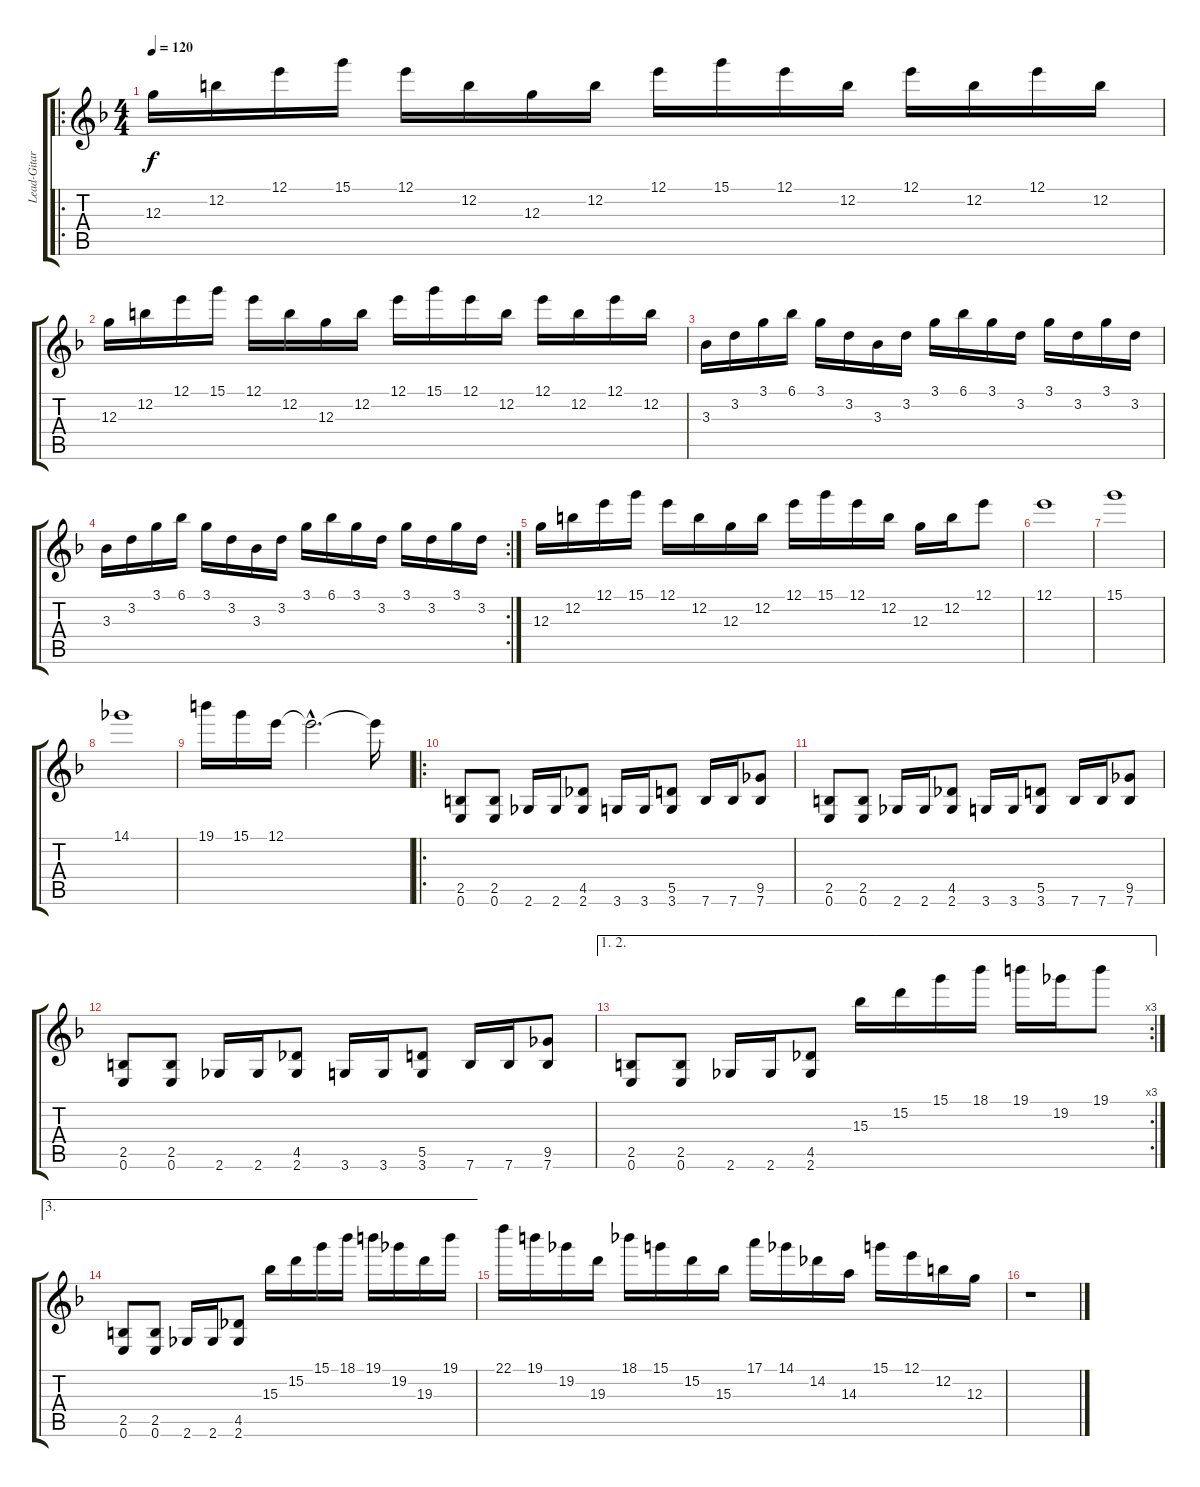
\track ("Lead-Gitarre" "Lead-Gitar") {instrument distortionguitar}
\staff {score tabs}
\tuning (E4 B3 G3 D3 A2 E2) {hide}
\ro
\ts (4 4)
\tempo 120
\clef g2
\ks f
12.3.16{dy f instrument distortionguitar} 12.2.16 12.1.16 15.1.16 12.1.16 12.2.16 12.3.16 12.2.16 12.1.16 15.1.16 12.1.16 12.2.16 12.1.16 12.2.16 12.1.16 12.2.16 |
12.3.16 12.2.16 12.1.16 15.1.16 12.1.16 12.2.16 12.3.16 12.2.16 12.1.16 15.1.16 12.1.16 12.2.16 12.1.16 12.2.16 12.1.16 12.2.16 |
3.3.16 3.2.16 3.1.16 6.1.16 3.1.16 3.2.16 3.3.16 3.2.16 3.1.16 6.1.16 3.1.16 3.2.16 3.1.16 3.2.16 3.1.16 3.2.16 |
\rc 2
3.3.16 3.2.16 3.1.16 6.1.16 3.1.16 3.2.16 3.3.16 3.2.16 3.1.16 6.1.16 3.1.16 3.2.16 3.1.16 3.2.16 3.1.16 3.2.16 |
12.3.16 12.2.16 12.1.16 15.1.16 12.1.16 12.2.16 12.3.16 12.2.16 12.1.16 15.1.16 12.1.16 12.2.16 12.3.16 12.2.16 12.1.8 |
12.1.1 |
15.1.1 |
14.1.1 |
19.1.16 15.1.16 12.1.16 12.1{hac t}.2{d} 12.1{t}.16 |
\ro
(2.5 0.6).8 (2.5 0.6).8 2.6.16 2.6.16 (4.5 2.6).8 3.6.16 3.6.16 (5.5 3.6).8 7.6.16 7.6.16 (9.5 7.6).8 |
(2.5 0.6).8 (2.5 0.6).8 2.6.16 2.6.16 (4.5 2.6).8 3.6.16 3.6.16 (5.5 3.6).8 7.6.16 7.6.16 (9.5 7.6).8 |
(2.5 0.6).8 (2.5 0.6).8 2.6.16 2.6.16 (4.5 2.6).8 3.6.16 3.6.16 (5.5 3.6).8 7.6.16 7.6.16 (9.5 7.6).8 |
\ae (1 2)
\rc 3
(2.5 0.6).8 (2.5 0.6).8 2.6.16 2.6.16 (4.5 2.6).8 15.3.16 15.2.16 15.1.16 18.1.16 19.1.16 19.2.16 19.1.8 |
\ae 3
(2.5 0.6).8 (2.5 0.6).8 2.6.16 2.6.16 (4.5 2.6).8 15.3.16 15.2.16 15.1.16 18.1.16 19.1.16 19.2.16 19.3.16 19.1.16 |
22.1.16 19.1.16 19.2.16 19.3.16 18.1.16 15.1.16 15.2.16 15.3.16 17.1.16 14.1.16 14.2.16 14.3.16 15.1.16 12.1.16 12.2.16 12.3.16 |
r.1
